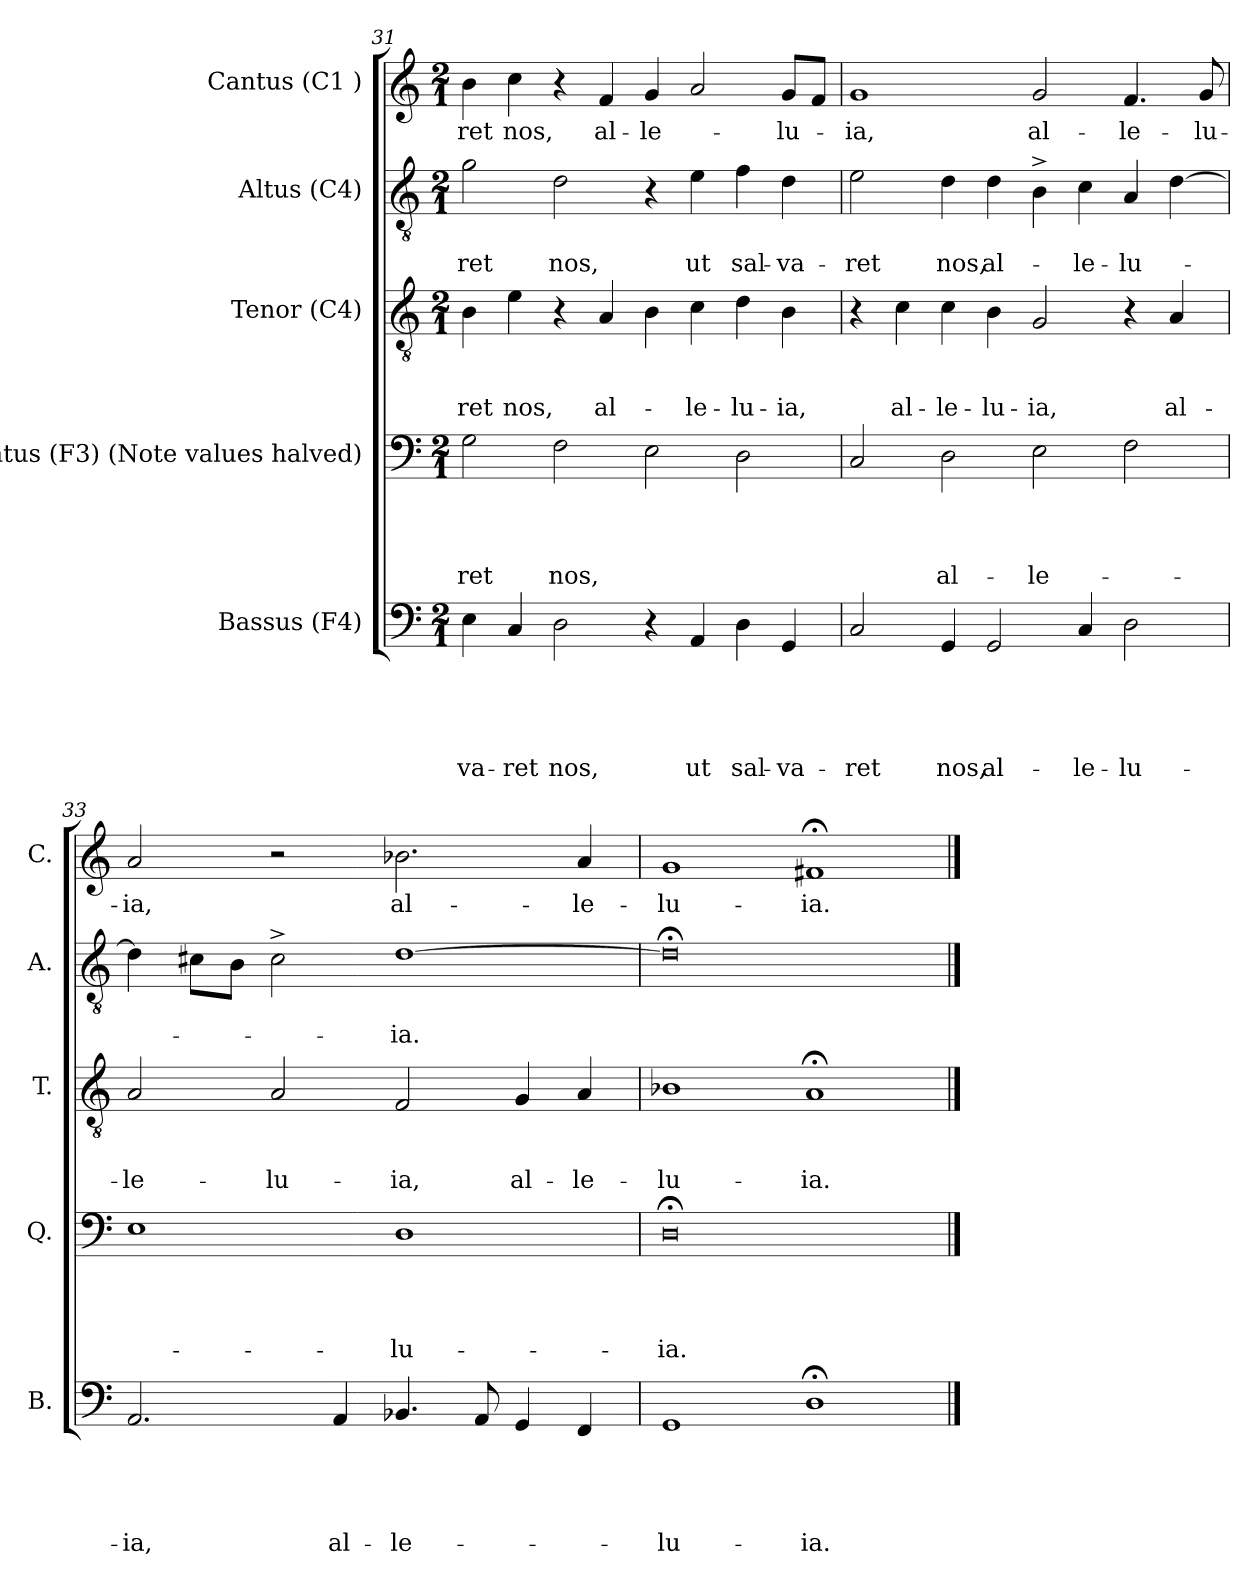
**kern	**text	**text	**text	**text	**text	**kern	**text	**text	**text	**text	**kern	**text	**text	**text	**kern	**text	**text	**kern	**text
*part5	*part5	*part5	*part5	*part5	*part5	*part4	*part4	*part4	*part4	*part4	*part3	*part3	*part3	*part3	*part2	*part2	*part2	*part1	*part1
*staff5	*staff5	*staff5	*staff5	*staff5	*staff5	*staff4	*staff4	*staff4	*staff4	*staff4	*staff3	*staff3	*staff3	*staff3	*staff2	*staff2	*staff2	*staff1	*staff1
*I"Bassus (F4)	*	*	*	*	*	*I"Quintus (F3) (Note values halved)	*	*	*	*	*I"Tenor (C4)	*	*	*	*I"Altus (C4)	*	*	*I"Cantus (C1 )	*
*I'B.	*	*	*	*	*	*I'Q.	*	*	*	*	*I'T.	*	*	*	*I'A.	*	*	*I'C.	*
*clefF4	*	*	*	*	*	*clefF4	*	*	*	*	*clefGv2	*	*	*	*clefGv2	*	*	*clefG2	*
*k[]	*	*	*	*	*	*k[]	*	*	*	*	*k[]	*	*	*	*k[]	*	*	*k[]	*
*C:	*	*	*	*	*	*C:	*	*	*	*	*C:	*	*	*	*C:	*	*	*C:	*
*M2/1	*	*	*	*	*	*M2/1	*	*	*	*	*M2/1	*	*	*	*M2/1	*	*	*M2/1	*
=31	=31	=31	=31	=31	=31	=31	=31	=31	=31	=31	=31	=31	=31	=31	=31	=31	=31	=31	=31
!	!	!	!	!	!LO:LY:b	!	!	!	!	!LO:LY:b	!	!	!	!LO:LY:b	!	!	!LO:LY:b	!	!LO:LY:b
4E\	.	.	.	.	-va-	2G\	.	.	.	-ret	4B\	.	.	-ret	2g\	.	-ret	4b\	-ret
!	!	!	!	!	!LO:LY:b	!	!	!	!	!	!	!	!	!LO:LY:b	!	!	!	!	!LO:LY:b
4C/	.	.	.	.	-ret	.	.	.	.	.	4e\	.	.	nos,	.	.	.	4cc\	nos,
!	!	!	!	!	!LO:LY:b	!	!	!	!	!LO:LY:b	!	!	!	!	!	!	!LO:LY:b	!	!
2D\	.	.	.	.	nos,	2F\	.	.	.	nos,	4r	.	.	.	2d\	.	nos,	4r	.
!	!	!	!	!	!	!	!	!	!	!	!	!	!	!LO:LY:b	!	!	!	!	!LO:LY:b
.	.	.	.	.	.	.	.	.	.	.	4A/	.	.	al-	.	.	.	4f/	al-
!	!	!	!	!	!	!	!	!	!	!	!	!	!	!	!	!	!	!	!LO:LY:b
4r	.	.	.	.	.	2E\	.	.	.	.	4B\	.	.	.	4r	.	.	4g/	-le-
!	!	!	!	!	!LO:LY:b	!	!	!	!	!	!	!	!	!LO:LY:b	!	!	!LO:LY:b	!	!
4AA/	.	.	.	.	ut	.	.	.	.	.	4c\	.	.	-le-	4e\	.	ut	2a/	.
!	!	!	!	!	!LO:LY:b	!	!	!	!	!	!	!	!	!LO:LY:b	!	!	!LO:LY:b	!	!
4D\	.	.	.	.	sal-	2D\	.	.	.	.	4d\	.	.	-lu-	4f\	.	sal-	.	.
!	!	!	!	!	!LO:LY:b	!	!	!	!	!	!	!	!	!LO:LY:b	!	!	!LO:LY:b	!	!LO:LY:b
4GG/	.	.	.	.	-va-	.	.	.	.	.	4B\	.	.	-ia,	4d\	.	-va-	8g/L	-lu-
.	.	.	.	.	.	.	.	.	.	.	.	.	.	.	.	.	.	8f/J	.
!!LO:LB:g=z
=32	=32	=32	=32	=32	=32	=32	=32	=32	=32	=32	=32	=32	=32	=32	=32	=32	=32	=32	=32
!	!	!	!	!	!LO:LY:b	!	!	!	!	!	!	!	!	!	!	!	!LO:LY:b	!	!LO:LY:b
2C/	.	.	.	.	-ret	2C/	.	.	.	.	4r	.	.	.	2e\	.	-ret	1g	-ia,
!	!	!	!	!	!	!	!	!	!	!	!	!	!	!LO:LY:b	!	!	!	!	!
.	.	.	.	.	.	.	.	.	.	.	4c\	.	.	al-	.	.	.	.	.
!	!	!	!	!	!LO:LY:b	!	!	!	!	!LO:LY:b	!	!	!	!LO:LY:b	!	!	!LO:LY:b	!	!
4GG/	.	.	.	.	nos,	2D\	.	.	.	al-	4c\	.	.	-le-	4d\	.	nos,	.	.
!	!	!	!	!	!LO:LY:b	!	!	!	!	!	!	!	!	!LO:LY:b	!	!	!LO:LY:b	!	!
2GG/	.	.	.	.	al-	.	.	.	.	.	4B\	.	.	-lu-	4d\	.	al-	.	.
!	!	!	!	!	!	!	!	!	!	!LO:LY:b	!	!	!	!LO:LY:b	!	!	!	!	!LO:LY:b
.	.	.	.	.	.	2E\	.	.	.	-le-	2G/	.	.	-ia,	4B^>\	.	.	2g/	al-
!	!	!	!	!	!LO:LY:b	!	!	!	!	!	!	!	!	!	!	!	!LO:LY:b	!	!
4C/	.	.	.	.	-le-	.	.	.	.	.	.	.	.	.	4c\	.	-le-	.	.
!	!	!	!	!	!LO:LY:b	!	!	!	!	!	!	!	!	!	!	!	!LO:LY:b	!	!LO:LY:b
2D\	.	.	.	.	-lu-	2F\	.	.	.	.	4r	.	.	.	4A/	.	-lu-	4.f/	-le-
!	!	!	!	!	!	!	!	!	!	!	!	!	!	!LO:LY:b	!	!	!	!	!
.	.	.	.	.	.	.	.	.	.	.	4A/	.	.	al-	[>4d\	.	.	.	.
!	!	!	!	!	!	!	!	!	!	!	!	!	!	!	!	!	!	!	!LO:LY:b
.	.	.	.	.	.	.	.	.	.	.	.	.	.	.	.	.	.	8g/	-lu-
=33	=33	=33	=33	=33	=33	=33	=33	=33	=33	=33	=33	=33	=33	=33	=33	=33	=33	=33	=33
!	!	!	!	!	!LO:LY:b	!	!	!	!	!	!	!	!	!LO:LY:b	!	!	!	!	!LO:LY:b
2.AA/	.	.	.	.	-ia,	1E	.	.	.	.	2A/	.	.	-le-	4d\]	.	.	2a/	-ia,
.	.	.	.	.	.	.	.	.	.	.	.	.	.	.	8c#X\L	.	.	.	.
.	.	.	.	.	.	.	.	.	.	.	.	.	.	.	8B\J	.	.	.	.
!	!	!	!	!	!	!	!	!	!	!	!	!	!	!LO:LY:b	!	!	!	!	!
.	.	.	.	.	.	.	.	.	.	.	2A/	.	.	-lu-	2c#^>\	.	.	2r	.
!	!	!	!	!	!LO:LY:b	!	!	!	!	!	!	!	!	!	!	!	!	!	!
4AA/	.	.	.	.	al-	.	.	.	.	.	.	.	.	.	.	.	.	.	.
!	!	!	!	!	!LO:LY:b	!	!	!	!	!LO:LY:b	!	!	!	!LO:LY:b	!	!	!LO:LY:b	!	!LO:LY:b
4.BB-X/	.	.	.	.	-le-	1D	.	.	.	-lu-	2F/	.	.	-ia,	[>1d	.	-ia.	2.b-X\	al-
8AA/	.	.	.	.	.	.	.	.	.	.	.	.	.	.	.	.	.	.	.
!	!	!	!	!	!	!	!	!	!	!	!	!	!	!LO:LY:b	!	!	!	!	!
4GG/	.	.	.	.	.	.	.	.	.	.	4G/	.	.	al-	.	.	.	.	.
!	!	!	!	!	!	!	!	!	!	!	!	!	!	!LO:LY:b	!	!	!	!	!LO:LY:b
4FF/	.	.	.	.	.	.	.	.	.	.	4A/	.	.	-le-	.	.	.	4a/	-le-
=34	=34	=34	=34	=34	=34	=34	=34	=34	=34	=34	=34	=34	=34	=34	=34	=34	=34	=34	=34
!	!	!	!	!	!LO:LY:b	!	!	!	!	!LO:LY:b:rj	!	!	!	!LO:LY:b	!	!	!	!	!LO:LY:b
1GG	.	.	.	.	-lu-	0D;<	.	.	.	-ia.	1B-	.	.	-lu-	0d;<]	.	.	1g	-lu-
!	!	!	!	!	!LO:LY:b	!	!	!	!	!	!	!	!	!LO:LY:b	!	!	!	!	!LO:LY:b
1D;<	.	.	.	.	-ia.	.	.	.	.	.	1A;	.	.	-ia.	.	.	.	1f#X;	-ia.
==	==	==	==	==	==	==	==	==	==	==	==	==	==	==	==	==	==	==	==
*-	*-	*-	*-	*-	*-	*-	*-	*-	*-	*-	*-	*-	*-	*-	*-	*-	*-	*-	*-
